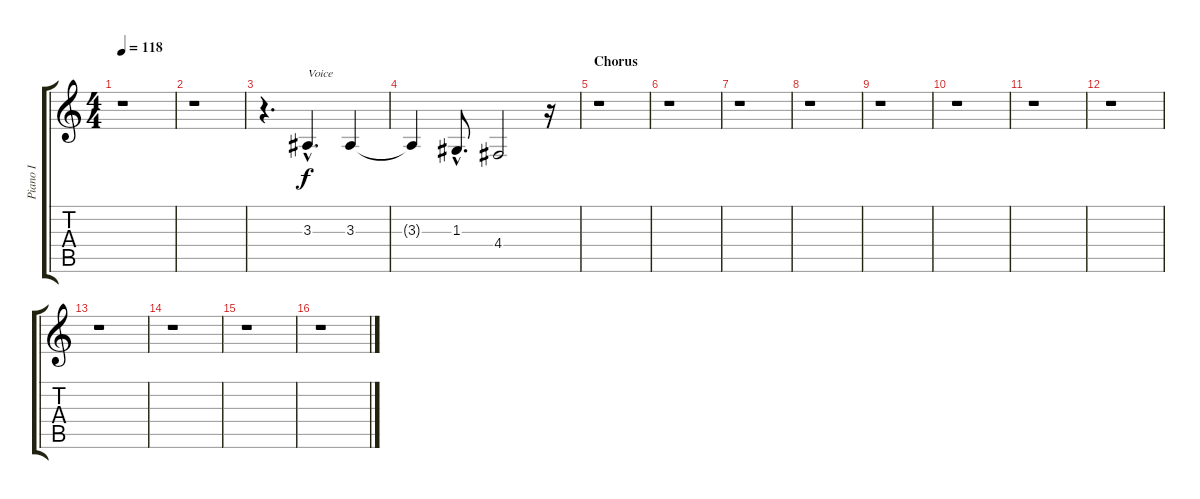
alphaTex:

\track ("Piano I" "Piano I") {instrument brightacousticpiano}
\staff {score tabs}
\tuning (E4 B3 G3 D3 A2 E2) {hide}
\ts (4 4)
\tempo 118
\clef g2
\ks c
r.1{dy f} |
r.1 |
r.4{d volume 16 balance 12 instrument celesta} 3.3{hac}.4{d txt "Voice"} 3.3.4 |
3.3{t}.4 1.3{hac}.8{d} 4.4.2 r.16 |
\section ("" "Chorus")
r.1{volume 11 balance 12 instrument brightacousticpiano} |
r.1 |
r.1 |
r.1 |
r.1 |
r.1 |
r.1 |
r.1 |
r.1{volume 11 balance 12 instrument brightacousticpiano} |
r.1 |
r.1 |
r.1
